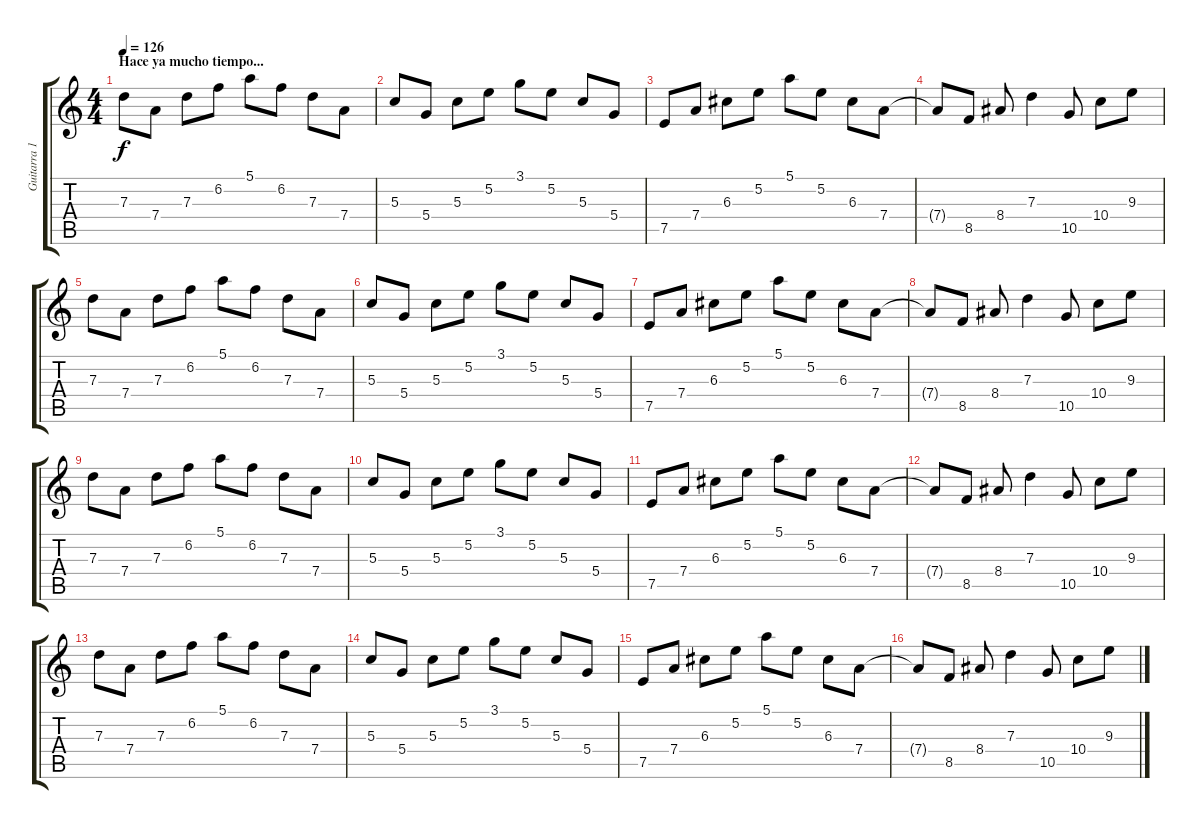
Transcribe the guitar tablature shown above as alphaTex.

\track ("Guitarra 1" "Guitarra 1") {instrument acousticguitarnylon}
\staff {score tabs}
\tuning (E4 B3 G3 D3 A2 E2) {hide}
\ts (4 4)
\section ("" "Hace ya mucho tiempo...")
\tempo 126
\clef g2
\ks c
7.3.8{dy f volume 11 balance 8} 7.4.8 7.3.8 6.2.8 5.1.8 6.2.8 7.3.8 7.4.8 |
5.3.8 5.4.8 5.3.8 5.2.8 3.1.8 5.2.8 5.3.8 5.4.8 |
7.5.8 7.4.8 6.3.8 5.2.8 5.1.8 5.2.8 6.3.8 7.4.8 |
7.4{t}.8 8.5.8 8.4.8 7.3.4 10.5.8 10.4.8 9.3.8 |
7.3.8 7.4.8 7.3.8 6.2.8 5.1.8 6.2.8 7.3.8 7.4.8 |
5.3.8 5.4.8 5.3.8 5.2.8 3.1.8 5.2.8 5.3.8 5.4.8 |
7.5.8 7.4.8 6.3.8 5.2.8 5.1.8 5.2.8 6.3.8 7.4.8 |
7.4{t}.8 8.5.8 8.4.8 7.3.4 10.5.8 10.4.8 9.3.8 |
7.3.8 7.4.8 7.3.8 6.2.8 5.1.8 6.2.8 7.3.8 7.4.8 |
5.3.8 5.4.8 5.3.8 5.2.8 3.1.8 5.2.8 5.3.8 5.4.8 |
7.5.8 7.4.8 6.3.8 5.2.8 5.1.8 5.2.8 6.3.8 7.4.8 |
7.4{t}.8 8.5.8 8.4.8 7.3.4 10.5.8 10.4.8 9.3.8 |
7.3.8 7.4.8 7.3.8 6.2.8 5.1.8 6.2.8 7.3.8 7.4.8 |
5.3.8 5.4.8 5.3.8 5.2.8 3.1.8 5.2.8 5.3.8 5.4.8 |
7.5.8 7.4.8 6.3.8 5.2.8 5.1.8 5.2.8 6.3.8 7.4.8 |
7.4{t}.8 8.5.8 8.4.8 7.3.4 10.5.8 10.4.8 9.3.8
